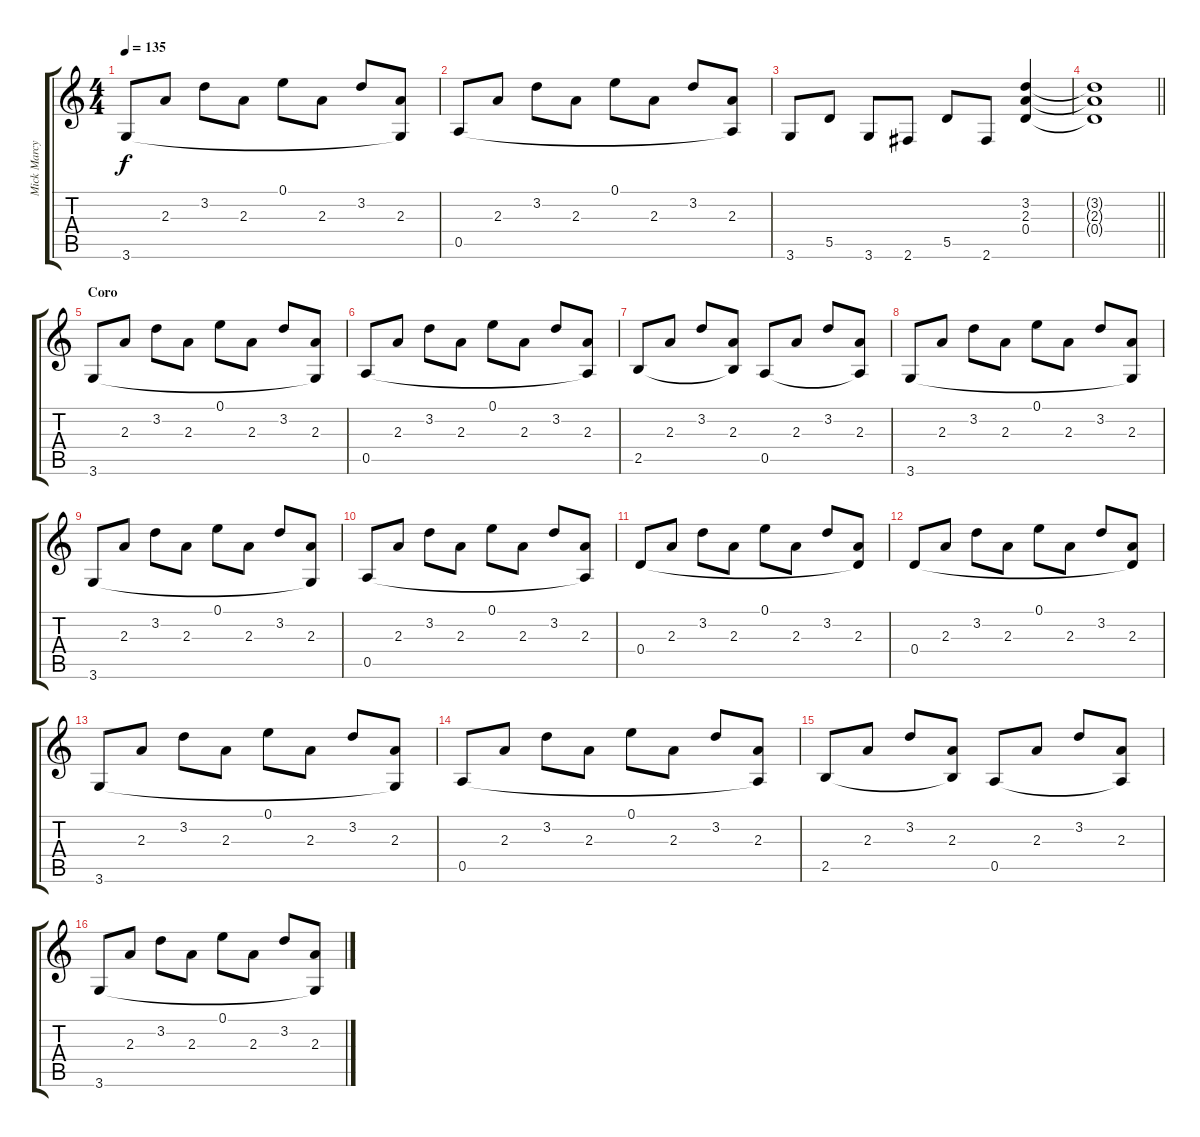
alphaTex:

\track ("Mick Marcy" "Mick Marcy") {instrument electricguitarclean}
\staff {score tabs}
\tuning (E4 B3 G3 D3 A2 E2) {hide}
\ts (4 4)
\tempo 135
\clef g2
\ks c
3.6.8{dy f} 2.3.8 3.2.8 2.3.8 0.1.8 2.3.8 3.2.8 (2.3 3.6{t}).8 |
0.5.8 2.3.8 3.2.8 2.3.8 0.1.8 2.3.8 3.2.8 (2.3 0.5{t}).8 |
3.6.8 5.5.8 3.6.8 2.6.8 5.5.8 2.6.8 (3.2 2.3 0.4).4 |
\barLineRight lightlight
(3.2{t} 2.3{t} 0.4{t}).1 |
\section ("" "Coro")
3.6.8 2.3.8 3.2.8 2.3.8 0.1.8 2.3.8 3.2.8 (2.3 3.6{t}).8 |
0.5.8 2.3.8 3.2.8 2.3.8 0.1.8 2.3.8 3.2.8 (2.3 0.5{t}).8 |
2.5.8 2.3.8 3.2.8 (2.3 2.5{t}).8 0.5.8 2.3.8 3.2.8 (2.3 0.5{t}).8 |
3.6.8 2.3.8 3.2.8 2.3.8 0.1.8 2.3.8 3.2.8 (2.3 3.6{t}).8 |
3.6.8 2.3.8 3.2.8 2.3.8 0.1.8 2.3.8 3.2.8 (2.3 3.6{t}).8 |
0.5.8 2.3.8 3.2.8 2.3.8 0.1.8 2.3.8 3.2.8 (2.3 0.5{t}).8 |
0.4.8 2.3.8 3.2.8 2.3.8 0.1.8 2.3.8 3.2.8 (2.3 0.4{t}).8 |
0.4.8 2.3.8 3.2.8 2.3.8 0.1.8 2.3.8 3.2.8 (2.3 0.4{t}).8 |
3.6.8 2.3.8 3.2.8 2.3.8 0.1.8 2.3.8 3.2.8 (2.3 3.6{t}).8 |
0.5.8 2.3.8 3.2.8 2.3.8 0.1.8 2.3.8 3.2.8 (2.3 0.5{t}).8 |
2.5.8 2.3.8 3.2.8 (2.3 2.5{t}).8 0.5.8 2.3.8 3.2.8 (2.3 0.5{t}).8 |
3.6.8 2.3.8 3.2.8 2.3.8 0.1.8 2.3.8 3.2.8 (2.3 3.6{t}).8
